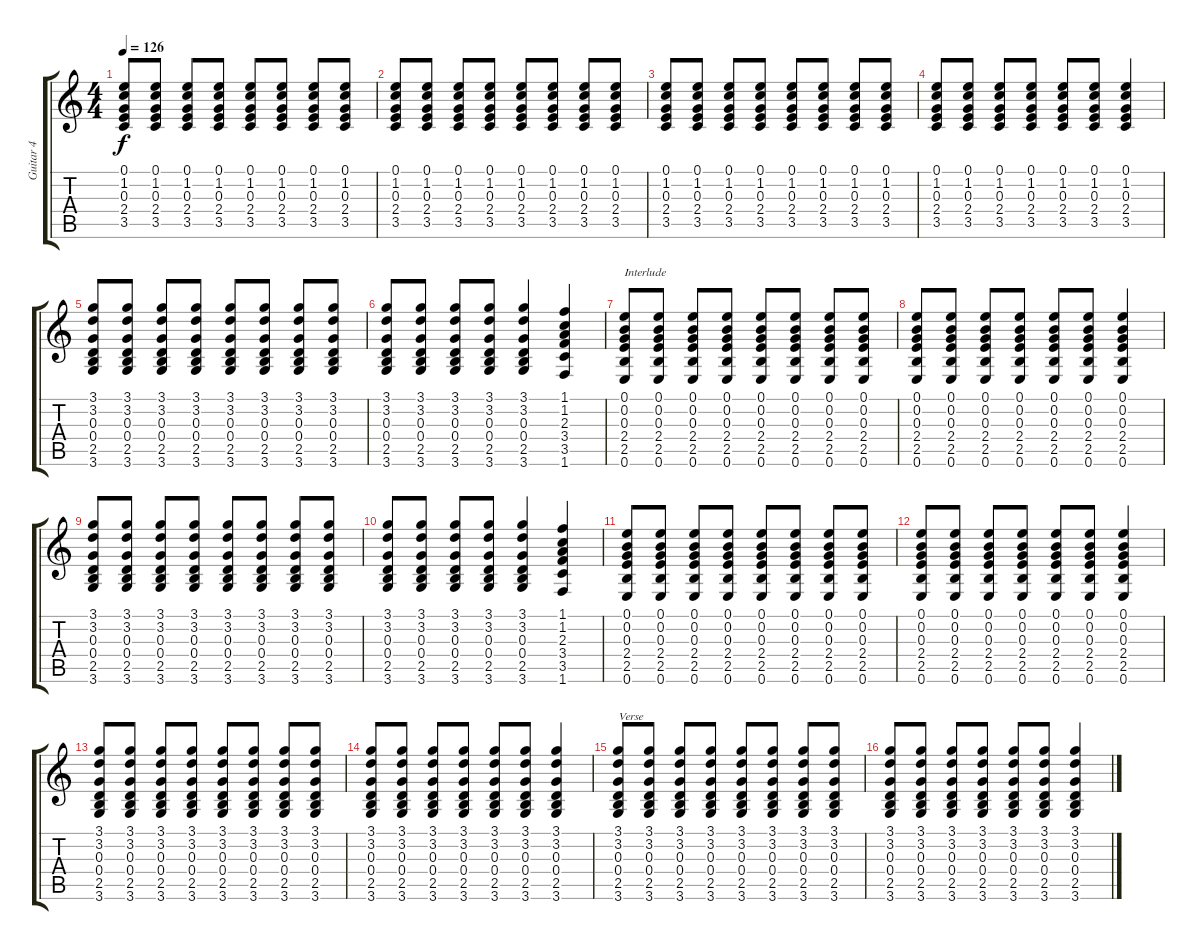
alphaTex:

\track ("Guitar 4" "Guitar 4") {instrument acousticguitarsteel}
\staff {score tabs}
\tuning (E4 B3 G3 D3 A2 E2) {hide}
\ts (4 4)
\tempo 126
\clef g2
\ks c
(0.1 1.2 0.3 2.4 3.5).8{dy f} (0.1 1.2 0.3 2.4 3.5).8 (0.1 1.2 0.3 2.4 3.5).8 (0.1 1.2 0.3 2.4 3.5).8 (0.1 1.2 0.3 2.4 3.5).8 (0.1 1.2 0.3 2.4 3.5).8 (0.1 1.2 0.3 2.4 3.5).8 (0.1 1.2 0.3 2.4 3.5).8 |
(0.1 1.2 0.3 2.4 3.5).8 (0.1 1.2 0.3 2.4 3.5).8 (0.1 1.2 0.3 2.4 3.5).8 (0.1 1.2 0.3 2.4 3.5).8 (0.1 1.2 0.3 2.4 3.5).8 (0.1 1.2 0.3 2.4 3.5).8 (0.1 1.2 0.3 2.4 3.5).8 (0.1 1.2 0.3 2.4 3.5).8 |
(0.1 1.2 0.3 2.4 3.5).8 (0.1 1.2 0.3 2.4 3.5).8 (0.1 1.2 0.3 2.4 3.5).8 (0.1 1.2 0.3 2.4 3.5).8 (0.1 1.2 0.3 2.4 3.5).8 (0.1 1.2 0.3 2.4 3.5).8 (0.1 1.2 0.3 2.4 3.5).8 (0.1 1.2 0.3 2.4 3.5).8 |
(0.1 1.2 0.3 2.4 3.5).8 (0.1 1.2 0.3 2.4 3.5).8 (0.1 1.2 0.3 2.4 3.5).8 (0.1 1.2 0.3 2.4 3.5).8 (0.1 1.2 0.3 2.4 3.5).8 (0.1 1.2 0.3 2.4 3.5).8 (0.1 1.2 0.3 2.4 3.5).4 |
(3.1 3.2 0.3 0.4 2.5 3.6).8 (3.1 3.2 0.3 0.4 2.5 3.6).8 (3.1 3.2 0.3 0.4 2.5 3.6).8 (3.1 3.2 0.3 0.4 2.5 3.6).8 (3.1 3.2 0.3 0.4 2.5 3.6).8 (3.1 3.2 0.3 0.4 2.5 3.6).8 (3.1 3.2 0.3 0.4 2.5 3.6).8 (3.1 3.2 0.3 0.4 2.5 3.6).8 |
(3.1 3.2 0.3 0.4 2.5 3.6).8 (3.1 3.2 0.3 0.4 2.5 3.6).8 (3.1 3.2 0.3 0.4 2.5 3.6).8 (3.1 3.2 0.3 0.4 2.5 3.6).8 (3.1 3.2 0.3 0.4 2.5 3.6).4 (1.1 1.2 2.3 3.4 3.5 1.6).4 |
(0.1 0.2 0.3 2.4 2.5 0.6).8{txt "Interlude"} (0.1 0.2 0.3 2.4 2.5 0.6).8 (0.1 0.2 0.3 2.4 2.5 0.6).8 (0.1 0.2 0.3 2.4 2.5 0.6).8 (0.1 0.2 0.3 2.4 2.5 0.6).8 (0.1 0.2 0.3 2.4 2.5 0.6).8 (0.1 0.2 0.3 2.4 2.5 0.6).8 (0.1 0.2 0.3 2.4 2.5 0.6).8 |
(0.1 0.2 0.3 2.4 2.5 0.6).8 (0.1 0.2 0.3 2.4 2.5 0.6).8 (0.1 0.2 0.3 2.4 2.5 0.6).8 (0.1 0.2 0.3 2.4 2.5 0.6).8 (0.1 0.2 0.3 2.4 2.5 0.6).8 (0.1 0.2 0.3 2.4 2.5 0.6).8 (0.1 0.2 0.3 2.4 2.5 0.6).4 |
(3.1 3.2 0.3 0.4 2.5 3.6).8 (3.1 3.2 0.3 0.4 2.5 3.6).8 (3.1 3.2 0.3 0.4 2.5 3.6).8 (3.1 3.2 0.3 0.4 2.5 3.6).8 (3.1 3.2 0.3 0.4 2.5 3.6).8 (3.1 3.2 0.3 0.4 2.5 3.6).8 (3.1 3.2 0.3 0.4 2.5 3.6).8 (3.1 3.2 0.3 0.4 2.5 3.6).8 |
(3.1 3.2 0.3 0.4 2.5 3.6).8 (3.1 3.2 0.3 0.4 2.5 3.6).8 (3.1 3.2 0.3 0.4 2.5 3.6).8 (3.1 3.2 0.3 0.4 2.5 3.6).8 (3.1 3.2 0.3 0.4 2.5 3.6).4 (1.1 1.2 2.3 3.4 3.5 1.6).4 |
(0.1 0.2 0.3 2.4 2.5 0.6).8 (0.1 0.2 0.3 2.4 2.5 0.6).8 (0.1 0.2 0.3 2.4 2.5 0.6).8 (0.1 0.2 0.3 2.4 2.5 0.6).8 (0.1 0.2 0.3 2.4 2.5 0.6).8 (0.1 0.2 0.3 2.4 2.5 0.6).8 (0.1 0.2 0.3 2.4 2.5 0.6).8 (0.1 0.2 0.3 2.4 2.5 0.6).8 |
(0.1 0.2 0.3 2.4 2.5 0.6).8 (0.1 0.2 0.3 2.4 2.5 0.6).8 (0.1 0.2 0.3 2.4 2.5 0.6).8 (0.1 0.2 0.3 2.4 2.5 0.6).8 (0.1 0.2 0.3 2.4 2.5 0.6).8 (0.1 0.2 0.3 2.4 2.5 0.6).8 (0.1 0.2 0.3 2.4 2.5 0.6).4 |
(3.1 3.2 0.3 0.4 2.5 3.6).8 (3.1 3.2 0.3 0.4 2.5 3.6).8 (3.1 3.2 0.3 0.4 2.5 3.6).8 (3.1 3.2 0.3 0.4 2.5 3.6).8 (3.1 3.2 0.3 0.4 2.5 3.6).8 (3.1 3.2 0.3 0.4 2.5 3.6).8 (3.1 3.2 0.3 0.4 2.5 3.6).8 (3.1 3.2 0.3 0.4 2.5 3.6).8 |
(3.1 3.2 0.3 0.4 2.5 3.6).8 (3.1 3.2 0.3 0.4 2.5 3.6).8 (3.1 3.2 0.3 0.4 2.5 3.6).8 (3.1 3.2 0.3 0.4 2.5 3.6).8 (3.1 3.2 0.3 0.4 2.5 3.6).8 (3.1 3.2 0.3 0.4 2.5 3.6).8 (3.1 3.2 0.3 0.4 2.5 3.6).4 |
(3.1 3.2 0.3 0.4 2.5 3.6).8{txt "Verse"} (3.1 3.2 0.3 0.4 2.5 3.6).8 (3.1 3.2 0.3 0.4 2.5 3.6).8 (3.1 3.2 0.3 0.4 2.5 3.6).8 (3.1 3.2 0.3 0.4 2.5 3.6).8 (3.1 3.2 0.3 0.4 2.5 3.6).8 (3.1 3.2 0.3 0.4 2.5 3.6).8 (3.1 3.2 0.3 0.4 2.5 3.6).8 |
(3.1 3.2 0.3 0.4 2.5 3.6).8 (3.1 3.2 0.3 0.4 2.5 3.6).8 (3.1 3.2 0.3 0.4 2.5 3.6).8 (3.1 3.2 0.3 0.4 2.5 3.6).8 (3.1 3.2 0.3 0.4 2.5 3.6).8 (3.1 3.2 0.3 0.4 2.5 3.6).8 (3.1 3.2 0.3 0.4 2.5 3.6).4
